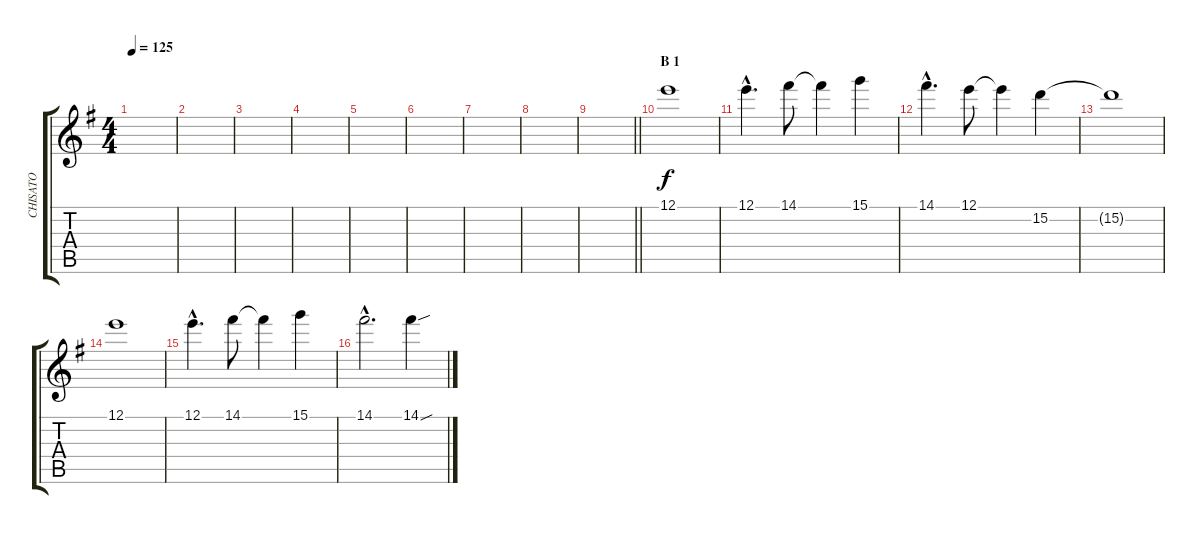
\track ("CHISATO" "CHISATO") {instrument distortionguitar}
\staff {score tabs}
\tuning (E4 B3 G3 D3 A2 E2) {hide}
\ts (4 4)
\tempo 125
\clef g2
\ks g
|
|
|
|
|
|
|
|
\barLineRight lightlight
|
\section ("" "B 1")
12.1.1{volume 10} |
12.1{hac}.4{d} 14.1.8 14.1{t}.4 15.1.4 |
14.1{hac}.4{d} 12.1.8 12.1{t}.4 15.2.4 |
15.2{t}.1 |
12.1.1{volume 10 balance 13} |
12.1{hac}.4{d} 14.1.8 14.1{t}.4 15.1.4 |
14.1{hac}.2{d} 14.1{sou}.4
